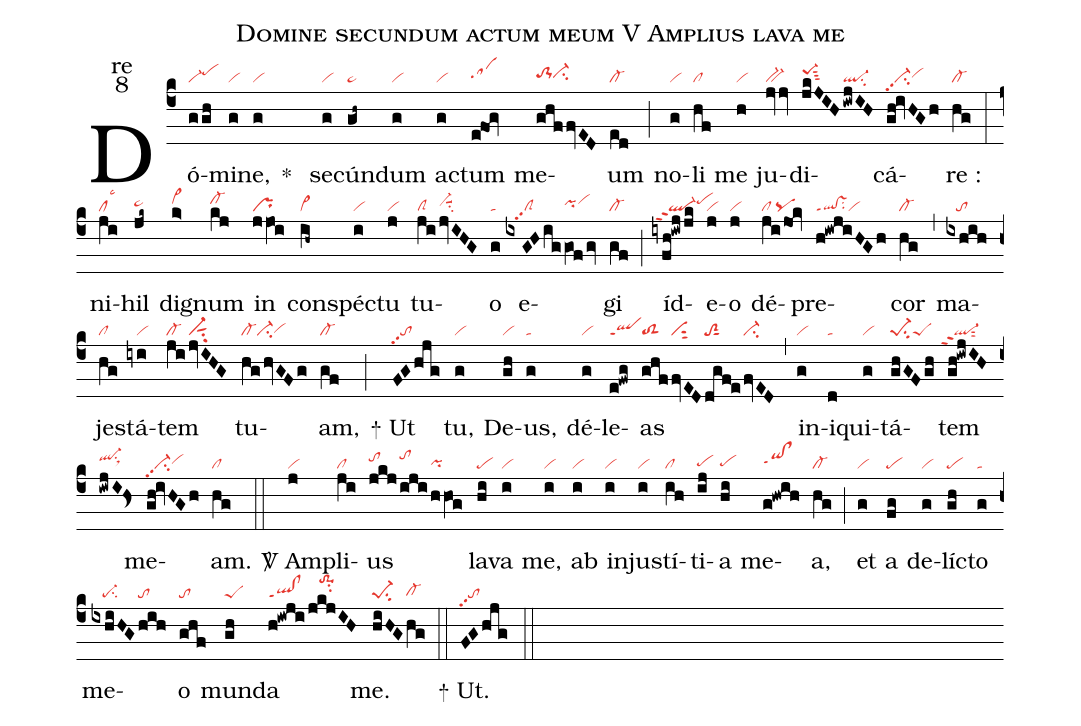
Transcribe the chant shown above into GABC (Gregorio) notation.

name:Domine secundum actum meum V Amplius lava me;
office-part:re;
mode:8;
nabc-lines:1;
%%
(c4)
Dó(ggh|vi-pehi)mi(g|vi)ne,(g|vi) <sp>*</sp> ()
se(g|vi)cún(gh~|ta>)dum(g|vi) ac(g|vi)tum(efOg|sahh) me(ghffvED|to-1hhci-hh)um(ed|cl-) (;)
no(g|vi)li(hf|cl) me(h|vi) ju(jvv|bv-)di(jkJIH|pe-1hisut3|iwjIH|ql-su2)cá(gh!ivHGh|vi-pp2su2vihh)re :(hg|cl-) (:)
ni(ji|cllsc3)hil(jk~|ta>hh) di(k>|vi>hi)gnum(kj|cl-hi) in(jjOi|pr)
con(ih~|vi>)spéc(i|vi)tu(j|vi) tu(ji|clS|jvIHG|vi-hhsuu1su2)o(g|ta) e(ixGHig|///clSpp2|gOf/gv|pihhvihi)gi(gf|cl-) (;)
íd(iyfh!iwj/jk|/ql-ppt2pehi)e(j|vi)o(j|vi) dé(ji/jOk|cl/pq)pre(h!iwjiHGh|ql!vsppt1su2vi)cor(hg|cl-) (,)
ma(ixhih|///to)jes(hg|cl)tá(iyi|///vi)tem(ji|cl-|jvIHG|vi-sut1su2) tu(hghvGFg|cl-ci-vihg)am,(gf|cl-) (;)
<sp>+</sp> Ut(FGhjg|topp2) tu,(g|vi) De(gh|vi)us,(g|ta) dé(g|vi)le(e!fwg|qlppt1)as(ghf|toS2|fvED|visut2|dgf!e|toS2sut1|fvED|ci-) (,)
in(g|vi)i(d|ta)qui(g|vi)tá(ghGFgh|pe-1su2peS)tem(gh!iwjIH|``ql-ppt2sut2|iwjI!hs>|ql-hisu1sux1) me(gh!ivHGh|vi-pp2su2vihh)am.(hg|cl) (::)
<sp>V/</sp> Am(j|vi)pli(ji|cl)us(jkj/|tohi|iji/|tohj|hhOg|pihg) la(hi|pe)va(i|vi) me,(i|vi) ab(i|vi)
in(i|vi)jus(i|vi)tí(ih|cl)ti(ij|pehg)a(hi|pehg) me(g!hwih|qihh!clhhppt1)a,(hg|cl-) (;)
et(g|vi) a(fg|pe) de(g|vi)líc(gh|pe)to(g|ta) me(ixhiHG|///pe-su2|hih|to)o(ghf|to)
mun(gh|peS)da(h!iwji/|ql!clppt1|jkjIH|///to-1hlsu2) me.(hiHG|pe-1su2|hg|cl-hg) (::)
<sp>+</sp> Ut.(FGhjg|topp2) (::)
